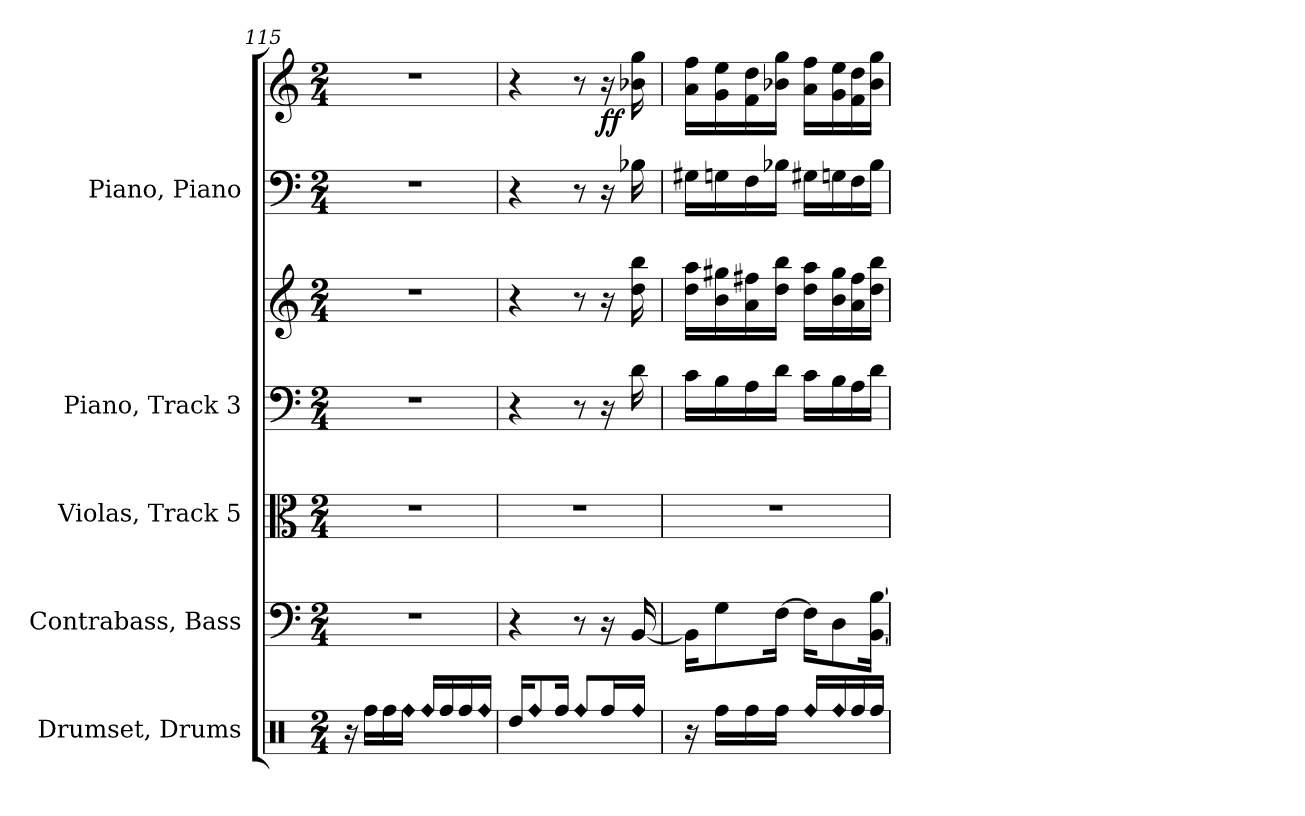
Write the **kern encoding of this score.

**kern	**kern	**kern	**kern	**kern	**kern	**kern	**dynam
*part5	*part4	*part3	*part2	*part2	*part1	*part1	*part1
*staff7	*staff6	*staff5	*staff4	*staff3	*staff2	*staff1	*staff1/2
*I"Drumset, Drums	*I"Contrabass, Bass	*I"Violas, Track  5	*I"Piano, Track  3	*	*I"Piano, Piano	*	*
*I'D. Set	*I'Cb.	*I'Vlas.	*I'Pno.	*	*I'Pno.	*	*
!!LO:LB:g=z
*clefX	*clefF4	*clefC3	*clefF4	*clefG2	*clefF4	*clefG2	*
*	*ITrd7c12	*	*	*	*	*	*
*k[]	*k[]	*k[]	*k[]	*k[]	*k[]	*k[]	*
*M2/4	*M2/4	*M2/4	*M2/4	*M2/4	*M2/4	*M2/4	*
=115	=115	=115	=115	=115	=115	=115	=115
16r	2r	2r	2r	2r	2r	2r	.
16Rff\LL	.	.	.	.	.	.	.
16Rff\	.	.	.	.	.	.	.
!LO:N:head=diamond	!	!	!	!	!	!	!
16Rff\JJ	.	.	.	.	.	.	.
!LO:N:head=diamond	!	!	!	!	!	!	!
16Rff/LL	.	.	.	.	.	.	.
16Rff/	.	.	.	.	.	.	.
16Rff/	.	.	.	.	.	.	.
!LO:N:head=diamond	!	!	!	!	!	!	!
16Rff/JJ	.	.	.	.	.	.	.
=116	=116	=116	=116	=116	=116	=116	=116
16Rdd/KL	4r	2r	4r	4r	4r	4r	.
!LO:N:head=diamond	!	!	!	!	!	!	!
8Rff/	.	.	.	.	.	.	.
16Rff/Jk	.	.	.	.	.	.	.
!LO:N:head=diamond	!	!	!	!	!	!	!
8Rff/L	8r	.	8r	8r	8r	8r	.
!	!	!	!	!	!	!	!LO:DY:b
16Rff/L	16r	.	16r	16r	16r	16r	ff
!LO:N:head=diamond	!	!	!	!	!	!	!
16Rff/JJ	[16BBB/	.	16d\	16dd\ 16bb\	16B-X\	16b-X\ 16gg\	.
=117	=117	=117	=117	=117	=117	=117	=117
16r	16BBB\KL]	2r	16c\LL	16dd\ 16aa\LL	16G#X\LL	16a\ 16ff\LL	.
16Rff\LL	8GG\	.	16B\	16b\ 16gg#X\	16Gn\	16g\ 16ee\	.
16Rff\	.	.	16A\	16a\ 16ff#X\	16F\	16f\ 16dd\	.
16Rff\JJ	[16FF\Jk	.	16d\JJ	16dd\ 16bb\JJ	16B-X\JJ	16b-X\ 16gg\JJ	.
!LO:N:head=diamond	!	!	!	!	!	!	!
16Rff/LL	16FF\KL]	.	16c\LL	16dd\ 16aa\LL	16G#X\LL	16a\ 16ff\LL	.
!LO:N:head=diamond	!	!	!	!	!	!	!
16Rff/	8DD\	.	16B\	16b\ 16gg#\	16Gn\	16g\ 16ee\	.
16Rff/	.	.	16A\	16a\ 16ff#\	16F\	16f\ 16dd\	.
16Rff/JJ	[16BBB\ [16BB\Jk	.	16d\JJ	16dd\ 16bb\JJ	16B-\JJ	16b-\ 16gg\JJ	.
=	=	=	=	=	=	=	=
*-	*-	*-	*-	*-	*-	*-	*-
